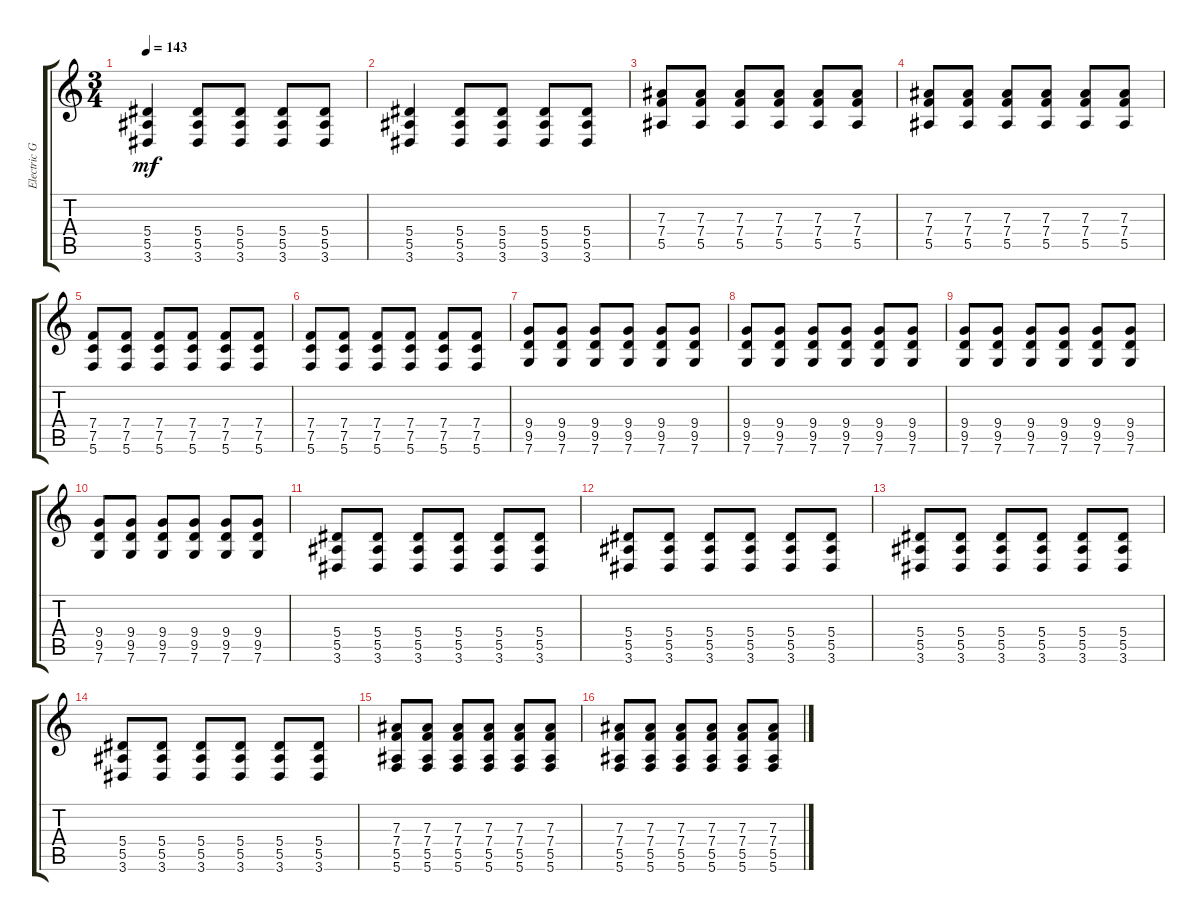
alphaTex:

\track ("Electric Guitar" "Electric G") {instrument distortionguitar}
\staff {score tabs}
\tuning (C4 G3 Eb3 Bb2 F2 C2) {hide}
\ts (3 4)
\tempo 143
\clef g2
\ks c
(5.4 5.5 3.6).4{dy mf} (5.4 5.5 3.6).8 (5.4 5.5 3.6).8 (5.4 5.5 3.6).8 (5.4 5.5 3.6).8 |
(5.4 5.5 3.6).4 (5.4 5.5 3.6).8 (5.4 5.5 3.6).8 (5.4 5.5 3.6).8 (5.4 5.5 3.6).8 |
(7.3 7.4 5.5).8 (7.3 7.4 5.5).8 (7.3 7.4 5.5).8 (7.3 7.4 5.5).8 (7.3 7.4 5.5).8 (7.3 7.4 5.5).8 |
(7.3 7.4 5.5).8 (7.3 7.4 5.5).8 (7.3 7.4 5.5).8 (7.3 7.4 5.5).8 (7.3 7.4 5.5).8 (7.3 7.4 5.5).8 |
(7.4 7.5 5.6).8 (7.4 7.5 5.6).8 (7.4 7.5 5.6).8 (7.4 7.5 5.6).8 (7.4 7.5 5.6).8 (7.4 7.5 5.6).8 |
(7.4 7.5 5.6).8 (7.4 7.5 5.6).8 (7.4 7.5 5.6).8 (7.4 7.5 5.6).8 (7.4 7.5 5.6).8 (7.4 7.5 5.6).8 |
(9.4 9.5 7.6).8 (9.4 9.5 7.6).8 (9.4 9.5 7.6).8 (9.4 9.5 7.6).8 (9.4 9.5 7.6).8 (9.4 9.5 7.6).8 |
(9.4 9.5 7.6).8 (9.4 9.5 7.6).8 (9.4 9.5 7.6).8 (9.4 9.5 7.6).8 (9.4 9.5 7.6).8 (9.4 9.5 7.6).8 |
(9.4 9.5 7.6).8 (9.4 9.5 7.6).8 (9.4 9.5 7.6).8 (9.4 9.5 7.6).8 (9.4 9.5 7.6).8 (9.4 9.5 7.6).8 |
(9.4 9.5 7.6).8 (9.4 9.5 7.6).8 (9.4 9.5 7.6).8 (9.4 9.5 7.6).8 (9.4 9.5 7.6).8 (9.4 9.5 7.6).8 |
(5.4 5.5 3.6).8 (5.4 5.5 3.6).8 (5.4 5.5 3.6).8 (5.4 5.5 3.6).8 (5.4 5.5 3.6).8 (5.4 5.5 3.6).8 |
(5.4 5.5 3.6).8 (5.4 5.5 3.6).8 (5.4 5.5 3.6).8 (5.4 5.5 3.6).8 (5.4 5.5 3.6).8 (5.4 5.5 3.6).8 |
(5.4 5.5 3.6).8 (5.4 5.5 3.6).8 (5.4 5.5 3.6).8 (5.4 5.5 3.6).8 (5.4 5.5 3.6).8 (5.4 5.5 3.6).8 |
(5.4 5.5 3.6).8 (5.4 5.5 3.6).8 (5.4 5.5 3.6).8 (5.4 5.5 3.6).8 (5.4 5.5 3.6).8 (5.4 5.5 3.6).8 |
(7.3 7.4 5.5 5.6).8 (7.3 7.4 5.5 5.6).8 (7.3 7.4 5.5 5.6).8 (7.3 7.4 5.5 5.6).8 (7.3 7.4 5.5 5.6).8 (7.3 7.4 5.5 5.6).8 |
(7.3 7.4 5.5 5.6).8 (7.3 7.4 5.5 5.6).8 (7.3 7.4 5.5 5.6).8 (7.3 7.4 5.5 5.6).8 (7.3 7.4 5.5 5.6).8 (7.3 7.4 5.5 5.6).8
